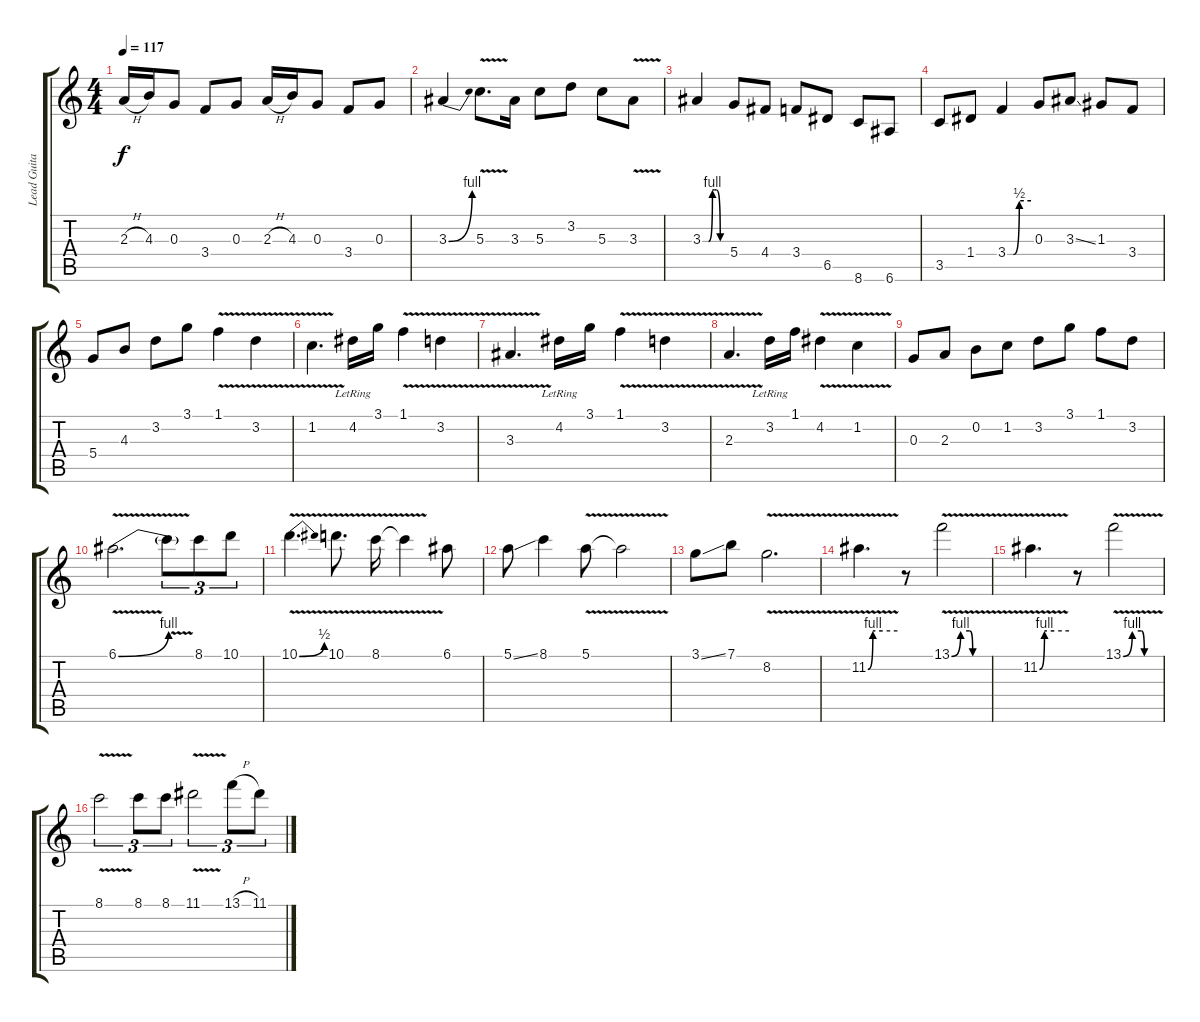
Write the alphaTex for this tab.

\track ("Lead Guitar (Overdrive)" "Lead Guita") {instrument overdrivenguitar}
\staff {score tabs}
\tuning (E4 B3 G3 D3 A2 E2) {hide}
\ts (4 4)
\tempo 117
\clef g2
\ks c
2.3{h}.16{dy f} 4.3.16 0.3.8 3.4.8 0.3.8 2.3{h}.16 4.3.16 0.3.8 3.4.8 0.3.8 |
3.3{be (bend 0 0 60 4)}.4 5.3{v}.8{d} 3.3.16 5.3.8 3.2.8 5.3.8 3.3{v}.8 |
3.3{be (custom 0 0 15 0 25 4 30 4 35 4 45 0 60 0)}.4 5.4.8 4.4.8 3.4.8 6.5.8 8.6.8 6.6.8 |
3.5.8 1.4.8 3.4{be (custom 0 0 15 0 30 2 60 2)}.4 0.3.8 3.3{ss}.8 1.3.8 3.4.8 |
5.4.8 4.3.8 3.2.8 3.1.8 1.1{v}.4 3.2{v}.4 |
1.2{v}.4{d} 4.2{lr}.16 3.1.16 1.1{v}.4 3.2{v}.4 |
3.3{v}.4{d} 4.2{lr}.16 3.1.16 1.1{v}.4 3.2{v}.4 |
2.3{v}.4{d} 3.2{lr}.16 1.1.16 4.2{v}.4 1.2{v}.4 |
0.3.8 2.3.8 0.2.8 1.2.8 3.2.8 3.1.8 1.1.8 3.2.8 |
6.1{be (bend 0 0 60 4) v}.2{d} 6.1{v t}.8{tu (3 2)} 8.1.8{tu (3 2)} 10.1.8{tu (3 2)} |
10.1{be (bend 0 0 60 2) v}.4{d} 10.1{v}.8{d} 8.1{v}.16 8.1{v t}.4 6.1.8 |
5.1{ss}.8 8.1.4 5.1{v}.8 5.1{v t}.2 |
3.1{ss}.8 7.1.8 8.2{v}.2{d} |
11.2{be (custom 0 0 10 4 15 4 30 4 60 4) v}.4{d} r.8 13.1{be (custom 0 0 15 4 30 4 35 0 60 0) v}.2 |
11.2{be (custom 0 0 10 4 15 4 30 4 60 4) v}.4{d} r.8 13.1{be (custom 0 0 15 4 30 4 35 0 60 0) v}.2 |
8.1{v}.2{tu (3 2)} 8.1.8{tu (3 2)} 8.1.8{tu (3 2)} 11.1{v}.2{tu (3 2)} 13.1{h}.8{tu (3 2)} 11.1.8{tu (3 2)}
